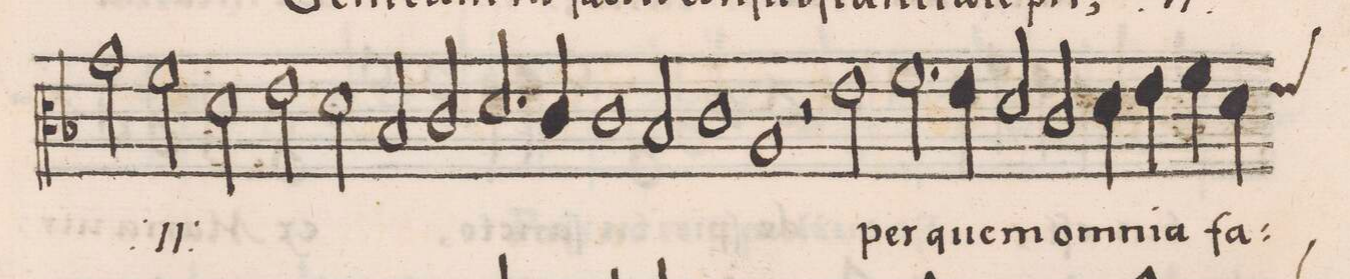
**kern	**text
*I"CANTVS	*
*clefC3	*
*k[b-]	*
*M2/1	*
2g\	-ti-
2f\	-a-
=50-	=50-
2d\	-lem
2e\	pat-
2d\	.
2B-/	.
=51-	=51-
2c/	.
2.d/	.
4c/	.
1c\	.
=52-	=52-
2B-/	.
1c	-ri
*	*Xij
=53-	=53-
1A	.
2r	.
2e\	per
=54-	=54-
2.f\	quem
4e\	om-
2d/	-ni-
2c/	-a
=55-	=55-
4d\	fa-
4e\	.
4f\	.
*custos:e	*
4d\	.
*-	*-
